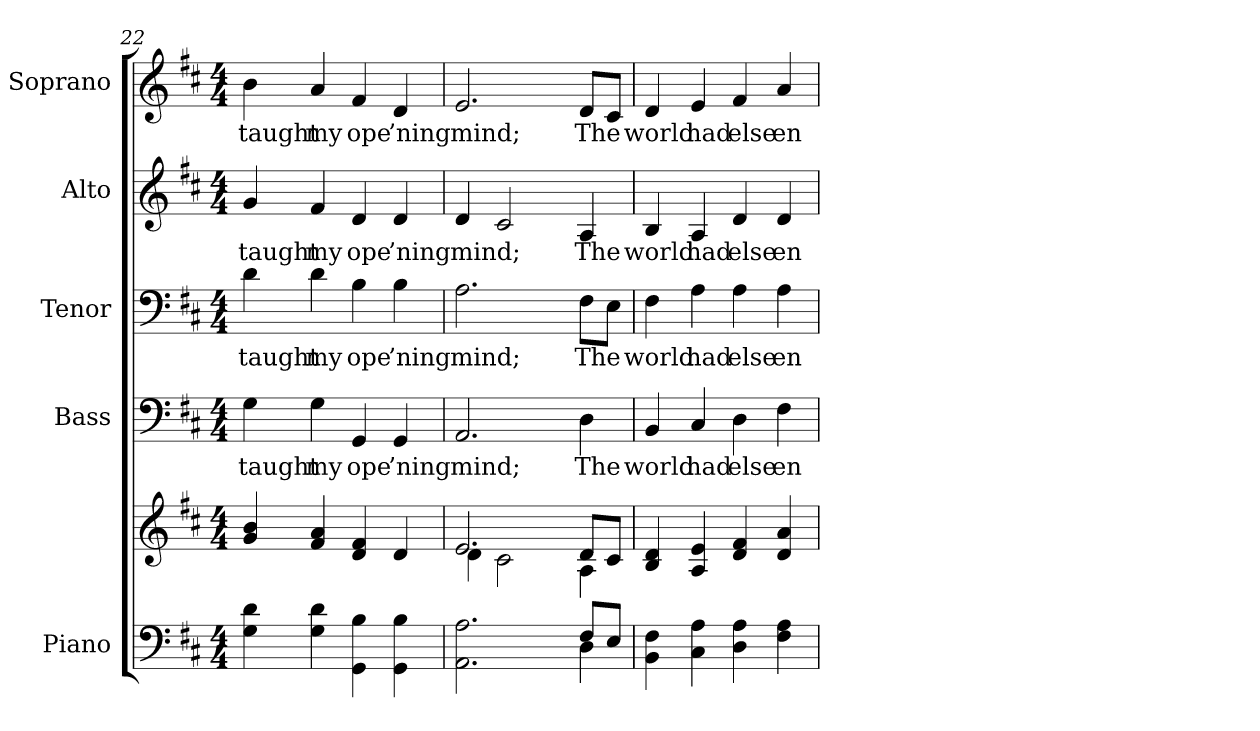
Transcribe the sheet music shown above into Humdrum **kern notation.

**kern	**kern	**kern	**text	**kern	**text	**kern	**text	**kern	**text
*part5	*part5	*part4	*part4	*part3	*part3	*part2	*part2	*part1	*part1
*staff6	*staff5	*staff4	*staff4	*staff3	*staff3	*staff2	*staff2	*staff1	*staff1
*I"Piano	*	*I"Bass	*	*I"Tenor	*	*I"Alto	*	*I"Soprano	*
*I'Pno.	*	*I'B.	*	*I'T.	*	*I'A.	*	*I'S.	*
*clefF4	*clefG2	*clefF4	*	*clefF4	*	*clefG2	*	*clefG2	*
*k[f#c#]	*k[f#c#]	*k[f#c#]	*	*k[f#c#]	*	*k[f#c#]	*	*k[f#c#]	*
*D:	*D:	*D:	*	*D:	*	*D:	*	*D:	*
*M4/4	*M4/4	*M4/4	*	*M4/4	*	*M4/4	*	*M4/4	*
=22	=22	=22	=22	=22	=22	=22	=22	=22	=22
!	!	!	!LO:LY:b:color=#000000	!	!	!	!	!	!
!	!	!	!	!	!LO:LY:b:color=#000000	!	!	!	!
!	!	!	!	!	!	!	!LO:LY:b:color=#000000	!	!
!	!	!	!	!	!	!	!	!	!LO:LY:b:color=#000000
4Gi\ 4di	4gi/ 4bi	4Gi\	taught	4di\	taught	4gi/	taught	4bi\	taught
!	!	!	!LO:LY:b:color=#000000	!	!	!	!	!	!
!	!	!	!	!	!LO:LY:b:color=#000000	!	!	!	!
!	!	!	!	!	!	!	!LO:LY:b:color=#000000	!	!
!	!	!	!	!	!	!	!	!	!LO:LY:b:color=#000000
4Gi\ 4di	4f#i/ 4ai	4Gi\	my	4di\	my	4f#i/	my	4ai/	my
!	!	!	!LO:LY:b:color=#000000	!	!	!	!	!	!
!	!	!	!	!	!LO:LY:b:color=#000000	!	!	!	!
!	!	!	!	!	!	!	!LO:LY:b:color=#000000	!	!
!	!	!	!	!	!	!	!	!	!LO:LY:b:color=#000000
4GGi\ 4Bi	4di/ 4f#i	4GGi/	ope	4Bi\	ope	4di/	ope	4f#i/	ope
!	!	!	!LO:LY:b:color=#000000	!	!	!	!	!	!
!	!	!	!	!	!LO:LY:b:color=#000000	!	!	!	!
!	!	!	!	!	!	!	!LO:LY:b:color=#000000	!	!
!	!	!	!	!	!	!	!	!	!LO:LY:b:color=#000000
4GGi\ 4Bi	4di/	4GGi/	’ning	4Bi\	’ning	4di/	’ning	4di/	’ning
!!LO:PB:g=z
=23	=23	=23	=23	=23	=23	=23	=23	=23	=23
*^	*^	*	*	*	*	*	*	*	*
!	!	!	!	!	!LO:LY:b:color=#000000	!	!	!	!	!	!
!	!	!	!	!	!	!	!LO:LY:b:color=#000000	!	!	!	!
!	!	!	!	!	!	!	!	!	!LO:LY:b:color=#000000	!	!
!	!	!	!	!	!	!	!	!	!	!	!LO:LY:b:color=#000000
2.AAi\ 2.Ai	2ryy	2.ei/	4di\	2.AAi/	mind;	2.Ai\	mind;	4di/	mind;	2.ei/	mind;
.	.	.	2c#i\	.	.	.	.	2c#i/	.	.	.
.	4ryy	.	.	.	.	.	.	.	.	.	.
!	!	!	!	!	!LO:LY:b:color=#000000	!	!	!	!	!	!
!	!	!	!	!	!	!	!LO:LY:b:color=#000000	!	!	!	!
!	!	!	!	!	!	!	!	!	!LO:LY:b:color=#000000	!	!
!	!	!	!	!	!	!	!	!	!	!	!LO:LY:b:color=#000000
8F#i/L	4Di\	8di/L	4Ai\	4Di\	The	8F#i\L	The	4Ai/	The	8di/L	The
8Ei/J	.	8c#i/J	.	.	.	8Ei\J	.	.	.	8c#i/J	.
*v	*v	*	*	*	*	*	*	*	*	*	*
*	*v	*v	*	*	*	*	*	*	*	*
=24	=24	=24	=24	=24	=24	=24	=24	=24	=24
!	!	!	!LO:LY:b:color=#000000	!	!	!	!	!	!
!	!	!	!	!	!LO:LY:b:color=#000000	!	!	!	!
!	!	!	!	!	!	!	!LO:LY:b:color=#000000	!	!
!	!	!	!	!	!	!	!	!	!LO:LY:b:color=#000000
4BBi\ 4F#i	4Bi/ 4di	4BBi/	world	4F#i\	world	4Bi/	world	4di/	world
!	!	!	!LO:LY:b:color=#000000	!	!	!	!	!	!
!	!	!	!	!	!LO:LY:b:color=#000000	!	!	!	!
!	!	!	!	!	!	!	!LO:LY:b:color=#000000	!	!
!	!	!	!	!	!	!	!	!	!LO:LY:b:color=#000000
4C#i\ 4Ai	4Ai/ 4ei	4C#i/	had	4Ai\	had	4Ai/	had	4ei/	had
!	!	!	!LO:LY:b:color=#000000	!	!	!	!	!	!
!	!	!	!	!	!LO:LY:b:color=#000000	!	!	!	!
!	!	!	!	!	!	!	!LO:LY:b:color=#000000	!	!
!	!	!	!	!	!	!	!	!	!LO:LY:b:color=#000000
4Di\ 4Ai	4di/ 4f#i	4Di\	else	4Ai\	else	4di/	else	4f#i/	else
!	!	!	!LO:LY:b:color=#000000	!	!	!	!	!	!
!	!	!	!	!	!LO:LY:b:color=#000000	!	!	!	!
!	!	!	!	!	!	!	!LO:LY:b:color=#000000	!	!
!	!	!	!	!	!	!	!	!	!LO:LY:b:color=#000000
4F#i\ 4Ai	4di/ 4ai	4F#i\	en-	4Ai\	en-	4di/	en-	4ai/	en-
=	=	=	=	=	=	=	=	=	=
*-	*-	*-	*-	*-	*-	*-	*-	*-	*-
